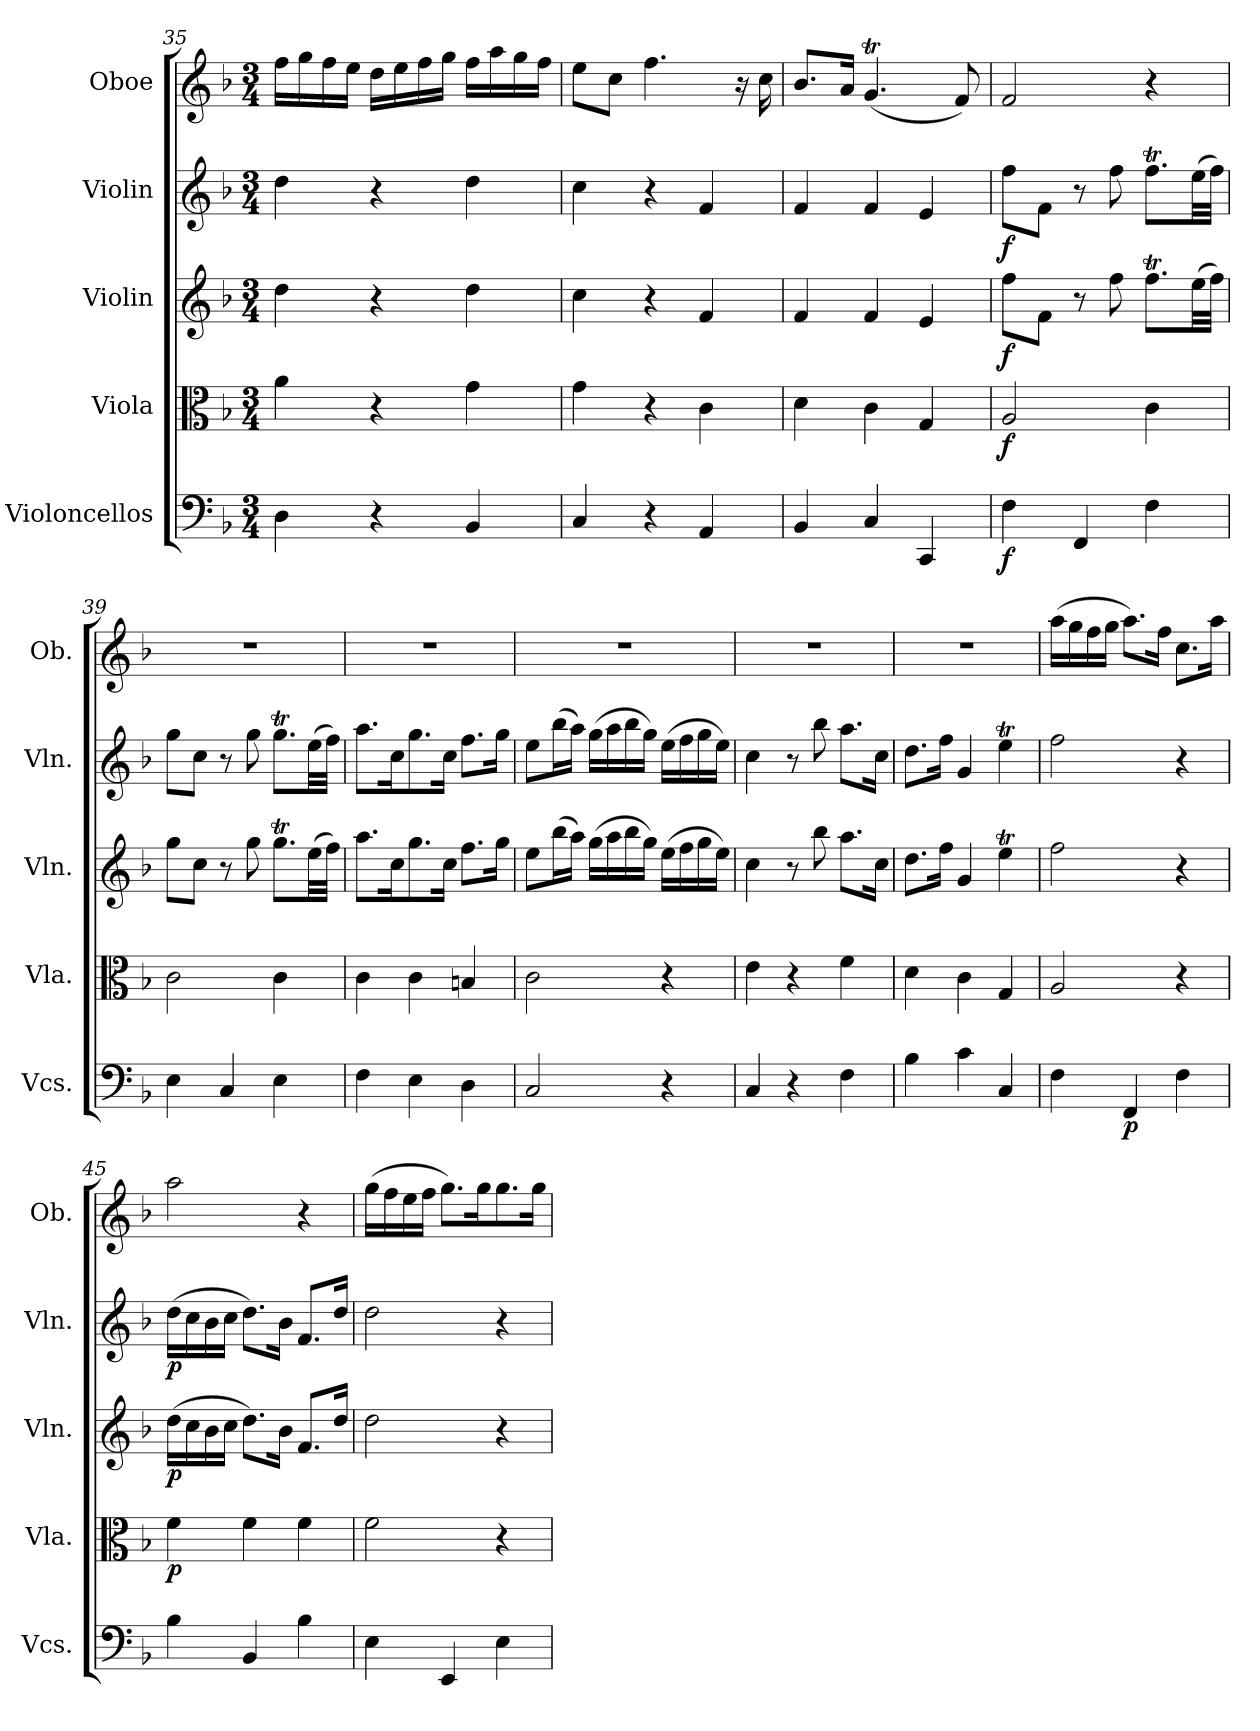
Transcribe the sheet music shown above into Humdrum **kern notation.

**kern	**dynam	**kern	**dynam	**kern	**dynam	**kern	**dynam	**kern
*part5	*part5	*part4	*part4	*part3	*part3	*part2	*part2	*part1
*staff5	*staff5	*staff4	*staff4	*staff3	*staff3	*staff2	*staff2	*staff1
*I"Violoncellos	*	*I"Viola	*	*I"Violin	*	*I"Violin	*	*I"Oboe
*I'Vcs.	*	*I'Vla.	*	*I'Vln.	*	*I'Vln.	*	*I'Ob.
*clefF4	*	*clefC3	*	*clefG2	*	*clefG2	*	*clefG2
*k[b-]	*	*k[b-]	*	*k[b-]	*	*k[b-]	*	*k[b-]
*M3/4	*	*M3/4	*	*M3/4	*	*M3/4	*	*M3/4
=35	=35	=35	=35	=35	=35	=35	=35	=35
4D\	.	4a\	.	4dd\	.	4dd\	.	16ff\LL
.	.	.	.	.	.	.	.	16gg\
.	.	.	.	.	.	.	.	16ff\
.	.	.	.	.	.	.	.	16ee\JJ
4r	.	4r	.	4r	.	4r	.	16dd\LL
.	.	.	.	.	.	.	.	16ee\
.	.	.	.	.	.	.	.	16ff\
.	.	.	.	.	.	.	.	16gg\JJ
4BB-/	.	4g\	.	4dd\	.	4dd\	.	16ff\LL
.	.	.	.	.	.	.	.	16aa\
.	.	.	.	.	.	.	.	16gg\
.	.	.	.	.	.	.	.	16ff\JJ
=36	=36	=36	=36	=36	=36	=36	=36	=36
4C/	.	4g\	.	4cc\	.	4cc\	.	8ee\L
.	.	.	.	.	.	.	.	8cc\J
4r	.	4r	.	4r	.	4r	.	4.ff\
4AA/	.	4c\	.	4f/	.	4f/	.	.
.	.	.	.	.	.	.	.	16r
.	.	.	.	.	.	.	.	16cc\
=37	=37	=37	=37	=37	=37	=37	=37	=37
4BB-/	.	4d\	.	4f/	.	4f/	.	8.b-/L
.	.	.	.	.	.	.	.	16a/Jk
4C/	.	4c\	.	4f/	.	4f/	.	(<4.gT/
4CC/	.	4G/	.	4e/	.	4e/	.	.
.	.	.	.	.	.	.	.	8f/)
=38	=38	=38	=38	=38	=38	=38	=38	=38
!	!LO:DY:b	!	!LO:DY:b	!	!LO:DY:b	!	!LO:DY:b	!
4F\	f	2A/	f	8ff\L	f	8ff\L	f	2f/
.	.	.	.	8f\J	.	8f\J	.	.
4FF/	.	.	.	8r	.	8r	.	.
.	.	.	.	8ff\	.	8ff\	.	.
4F\	.	4c\	.	8.ffT\L	.	8.ffT\L	.	4r
.	.	.	.	(>32ee\LL	.	(>32ee\LL	.	.
.	.	.	.	32ff\JJJ)	.	32ff\JJJ)	.	.
!!LO:PB:g=z
=39	=39	=39	=39	=39	=39	=39	=39	=39
4E\	.	2c\	.	8gg\L	.	8gg\L	.	2.r
.	.	.	.	8cc\J	.	8cc\J	.	.
4C/	.	.	.	8r	.	8r	.	.
.	.	.	.	8gg\	.	8gg\	.	.
4E\	.	4c\	.	8.ggT\L	.	8.ggT\L	.	.
.	.	.	.	(>32ee\LL	.	(>32ee\LL	.	.
.	.	.	.	32ff\JJJ)	.	32ff\JJJ)	.	.
=40	=40	=40	=40	=40	=40	=40	=40	=40
4F\	.	4c\	.	8.aa\L	.	8.aa\L	.	2.r
.	.	.	.	16cc\K	.	16cc\K	.	.
4E\	.	4c\	.	8.gg\	.	8.gg\	.	.
.	.	.	.	16cc\Jk	.	16cc\Jk	.	.
4D\	.	4Bn/	.	8.ff\L	.	8.ff\L	.	.
.	.	.	.	16gg\Jk	.	16gg\Jk	.	.
=41	=41	=41	=41	=41	=41	=41	=41	=41
2C/	.	2c\	.	8ee\L	.	8ee\L	.	2.r
.	.	.	.	(>16bb-\L	.	(>16bb-\L	.	.
.	.	.	.	16aa\JJ)	.	16aa\JJ)	.	.
.	.	.	.	(>16gg\LL	.	(>16gg\LL	.	.
.	.	.	.	16aa\	.	16aa\	.	.
.	.	.	.	16bb-\	.	16bb-\	.	.
.	.	.	.	16gg\JJ)	.	16gg\JJ)	.	.
4r	.	4r	.	(>16ee\LL	.	(>16ee\LL	.	.
.	.	.	.	16ff\	.	16ff\	.	.
.	.	.	.	16gg\	.	16gg\	.	.
.	.	.	.	16ee\JJ)	.	16ee\JJ)	.	.
=42	=42	=42	=42	=42	=42	=42	=42	=42
4C/	.	4e\	.	4cc\	.	4cc\	.	2.r
4r	.	4r	.	8r	.	8r	.	.
.	.	.	.	8bb-\	.	8bb-\	.	.
4F\	.	4f\	.	8.aa\L	.	8.aa\L	.	.
.	.	.	.	16cc\Jk	.	16cc\Jk	.	.
=43	=43	=43	=43	=43	=43	=43	=43	=43
4B-\	.	4d\	.	8.dd\L	.	8.dd\L	.	2.r
.	.	.	.	16ff\Jk	.	16ff\Jk	.	.
4c\	.	4c\	.	4g/	.	4g/	.	.
4C/	.	4G/	.	4eet\	.	4eet\	.	.
!!LO:LB:g=z
=44	=44	=44	=44	=44	=44	=44	=44	=44
4F\	.	2A/	.	2ff\	.	2ff\	.	(>16aa\LL
.	.	.	.	.	.	.	.	16gg\
.	.	.	.	.	.	.	.	16ff\
.	.	.	.	.	.	.	.	16gg\JJ
!	!LO:DY:b	!	!	!	!	!	!	!
4FF/	p	.	.	.	.	.	.	8.aa\L)
.	.	.	.	.	.	.	.	16ff\Jk
4F\	.	4r	.	4r	.	4r	.	8.cc\L
.	.	.	.	.	.	.	.	16aa\Jk
=45	=45	=45	=45	=45	=45	=45	=45	=45
!	!	!	!LO:DY:b	!	!LO:DY:b	!	!LO:DY:b	!
4B-\	.	4f\	p	(>16dd\LL	p	(>16dd\LL	p	2aa\
.	.	.	.	16cc\	.	16cc\	.	.
.	.	.	.	16b-\	.	16b-\	.	.
.	.	.	.	16cc\JJ	.	16cc\JJ	.	.
4BB-/	.	4f\	.	8.dd\L)	.	8.dd\L)	.	.
.	.	.	.	16b-\Jk	.	16b-\Jk	.	.
4B-\	.	4f\	.	8.f/L	.	8.f/L	.	4r
.	.	.	.	16dd/Jk	.	16dd/Jk	.	.
=46	=46	=46	=46	=46	=46	=46	=46	=46
4E\	.	2f\	.	2dd\	.	2dd\	.	(>16gg\LL
.	.	.	.	.	.	.	.	16ff\
.	.	.	.	.	.	.	.	16ee\
.	.	.	.	.	.	.	.	16ff\JJ
4EE/	.	.	.	.	.	.	.	8.gg\L)
.	.	.	.	.	.	.	.	16gg\K
4E\	.	4r	.	4r	.	4r	.	8.gg\
.	.	.	.	.	.	.	.	16gg\Jk
=	=	=	=	=	=	=	=	=
*-	*-	*-	*-	*-	*-	*-	*-	*-
